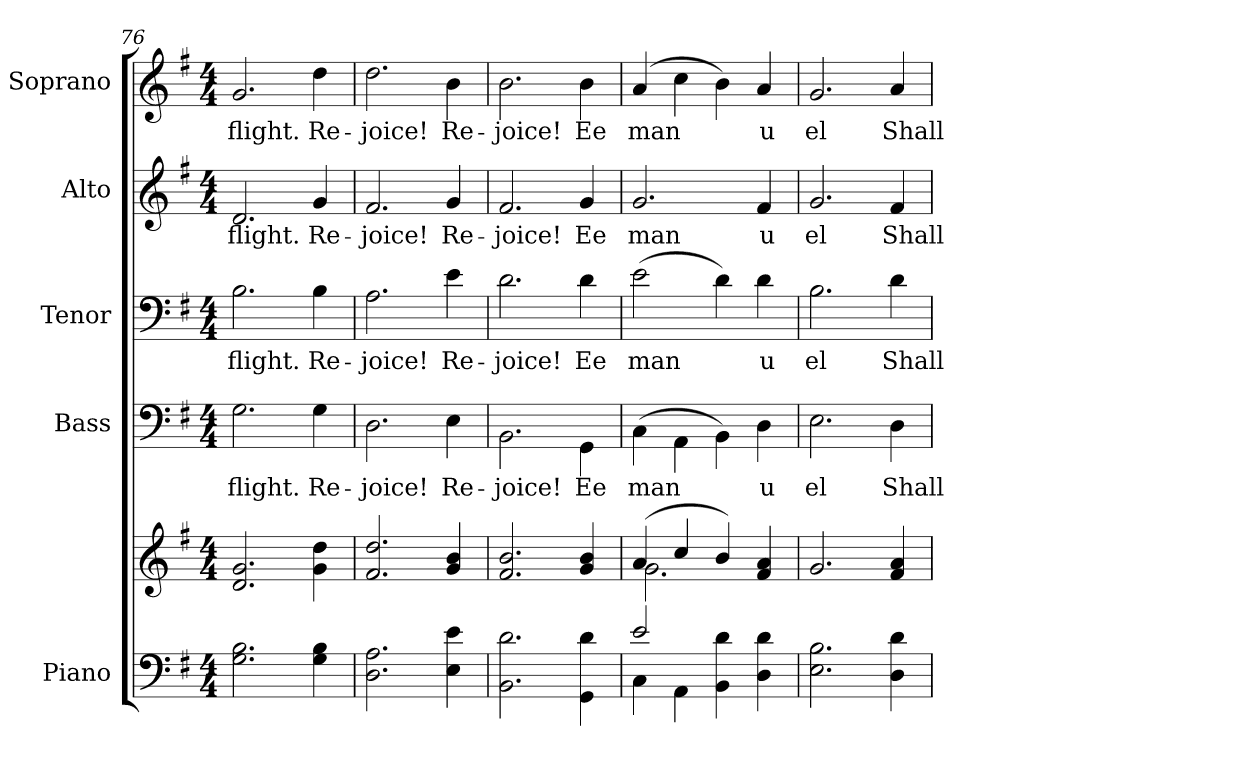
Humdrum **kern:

**kern	**kern	**kern	**text	**kern	**text	**kern	**text	**kern	**text
*part5	*part5	*part4	*part4	*part3	*part3	*part2	*part2	*part1	*part1
*staff6	*staff5	*staff4	*staff4	*staff3	*staff3	*staff2	*staff2	*staff1	*staff1
*I"Piano	*	*I"Bass	*	*I"Tenor	*	*I"Alto	*	*I"Soprano	*
*I'Pno.	*	*I'B.	*	*I'T.	*	*I'A.	*	*I'S.	*
*clefF4	*clefG2	*clefF4	*	*clefF4	*	*clefG2	*	*clefG2	*
*k[f#]	*k[f#]	*k[f#]	*	*k[f#]	*	*k[f#]	*	*k[f#]	*
*G:	*G:	*G:	*	*G:	*	*G:	*	*G:	*
*M4/4	*M4/4	*M4/4	*	*M4/4	*	*M4/4	*	*M4/4	*
=76	=76	=76	=76	=76	=76	=76	=76	=76	=76
!	!	!	!LO:LY:b:color=#000000	!	!	!	!	!	!
!	!	!	!	!	!LO:LY:b:color=#000000	!	!	!	!
!	!	!	!	!	!	!	!LO:LY:b:color=#000000	!	!
!	!	!	!	!	!	!	!	!	!LO:LY:b:color=#000000
2.Gi\ 2.Bi	2.di/ 2.gi	2.Gi\	flight.	2.Bi\	flight.	2.di/	flight.	2.gi/	flight.
!	!	!	!LO:LY:b:color=#000000	!	!	!	!	!	!
!	!	!	!	!	!LO:LY:b:color=#000000	!	!	!	!
!	!	!	!	!	!	!	!LO:LY:b:color=#000000	!	!
!	!	!	!	!	!	!	!	!	!LO:LY:b:color=#000000
4Gi\ 4Bi	4gi\ 4ddi	4Gi\	Re-	4Bi\	Re-	4gi/	Re-	4ddi\	Re-
!!LO:PB:g=z
=77	=77	=77	=77	=77	=77	=77	=77	=77	=77
!	!	!	!LO:LY:b:color=#000000	!	!	!	!	!	!
!	!	!	!	!	!LO:LY:b:color=#000000	!	!	!	!
!	!	!	!	!	!	!	!LO:LY:b:color=#000000	!	!
!	!	!	!	!	!	!	!	!	!LO:LY:b:color=#000000
2.Di\ 2.Ai	2.f#i/ 2.ddi	2.Di\	-joice!	2.Ai\	-joice!	2.f#i/	-joice!	2.ddi\	-joice!
!	!	!	!LO:LY:b:color=#000000	!	!	!	!	!	!
!	!	!	!	!	!LO:LY:b:color=#000000	!	!	!	!
!	!	!	!	!	!	!	!LO:LY:b:color=#000000	!	!
!	!	!	!	!	!	!	!	!	!LO:LY:b:color=#000000
4Ei\ 4ei	4gi/ 4bi	4Ei\	Re-	4ei\	Re-	4gi/	Re-	4bi\	Re-
=78	=78	=78	=78	=78	=78	=78	=78	=78	=78
!	!	!	!LO:LY:b:color=#000000	!	!	!	!	!	!
!	!	!	!	!	!LO:LY:b:color=#000000	!	!	!	!
!	!	!	!	!	!	!	!LO:LY:b:color=#000000	!	!
!	!	!	!	!	!	!	!	!	!LO:LY:b:color=#000000
2.BBi\ 2.di	2.f#i/ 2.bi	2.BBi\	-joice!	2.di\	-joice!	2.f#i/	-joice!	2.bi\	-joice!
!	!	!	!LO:LY:b:color=#000000	!	!	!	!	!	!
!	!	!	!	!	!LO:LY:b:color=#000000	!	!	!	!
!	!	!	!	!	!	!	!LO:LY:b:color=#000000	!	!
!	!	!	!	!	!	!	!	!	!LO:LY:b:color=#000000
4GGi\ 4di	4gi/ 4bi	4GGi\	Ee	4di\	Ee	4gi/	Ee	4bi\	Ee
=79	=79	=79	=79	=79	=79	=79	=79	=79	=79
*^	*^	*	*	*	*	*	*	*	*
!	!	!	!	!	!LO:LY:b:color=#000000	!	!	!	!	!	!
!	!	!	!	!	!	!	!LO:LY:b:color=#000000	!	!	!	!
!	!	!	!	!	!	!	!	!	!LO:LY:b:color=#000000	!	!
!	!	!	!	!	!	!	!	!	!	!	!LO:LY:b:color=#000000
2ei/	4Ci\	(4ai/	2.gi\	(4Ci\	man	(2ei\	man	2.gi/	man	(4ai/	man
.	4AAi\	4cci/	.	4AAi\	.	.	.	.	.	4cci\	.
4BBi\ 4di	2ryy	4bi/)	.	4BBi\)	.	4di\)	.	.	.	4bi\)	.
!	!	!	!	!	!LO:LY:b:color=#000000	!	!	!	!	!	!
!	!	!	!	!	!	!	!LO:LY:b:color=#000000	!	!	!	!
!	!	!	!	!	!	!	!	!	!LO:LY:b:color=#000000	!	!
!	!	!	!	!	!	!	!	!	!	!	!LO:LY:b:color=#000000
4Di\ 4di	.	4f#i/ 4ai	4ryy	4Di\	u	4di\	u	4f#i/	u	4ai/	u
*v	*v	*	*	*	*	*	*	*	*	*	*
*	*v	*v	*	*	*	*	*	*	*	*
!!LO:PB:g=z
=80	=80	=80	=80	=80	=80	=80	=80	=80	=80
*	*^	*	*	*	*	*	*	*	*
!	!	!	!	!LO:LY:b:color=#000000	!	!	!	!	!	!
*	*v	*v	*	*	*	*	*	*	*	*
*	*^	*	*	*	*	*	*	*	*
!	!	!	!	!	!	!LO:LY:b:color=#000000	!	!	!	!
*	*v	*v	*	*	*	*	*	*	*	*
*	*^	*	*	*	*	*	*	*	*
!	!	!	!	!	!	!	!	!LO:LY:b:color=#000000	!	!
*	*v	*v	*	*	*	*	*	*	*	*
*	*^	*	*	*	*	*	*	*	*
!	!	!	!	!	!	!	!	!	!	!LO:LY:b:color=#000000
*	*v	*v	*	*	*	*	*	*	*	*
2.Ei\ 2.Bi	2.gi/	2.Ei\	el	2.Bi\	el	2.gi/	el	2.gi/	el
!	!	!	!LO:LY:b:color=#000000	!	!	!	!	!	!
!	!	!	!	!	!LO:LY:b:color=#000000	!	!	!	!
!	!	!	!	!	!	!	!LO:LY:b:color=#000000	!	!
!	!	!	!	!	!	!	!	!	!LO:LY:b:color=#000000
4Di\ 4di	4f#i/ 4ai	4Di\	Shall	4di\	Shall	4f#i/	Shall	4ai/	Shall
=	=	=	=	=	=	=	=	=	=
*-	*-	*-	*-	*-	*-	*-	*-	*-	*-
